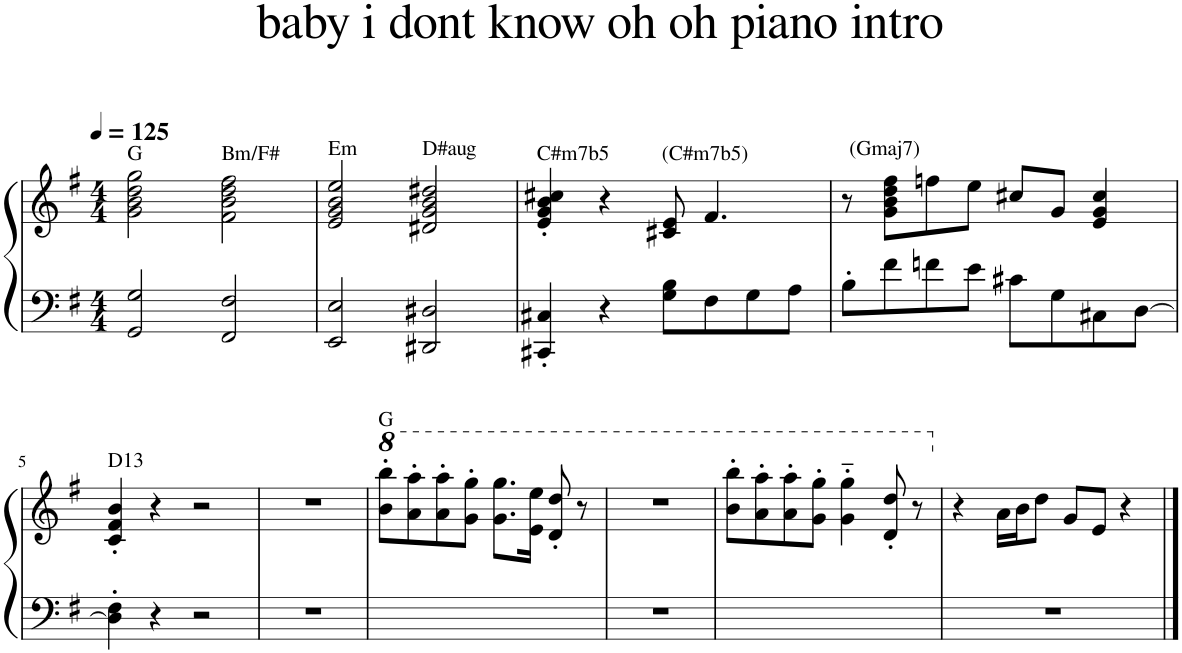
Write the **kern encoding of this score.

**kern	**kern
*part1	*part1
*staff2	*staff1
*I"Piano	*
*I'Pno.	*
*clefF4	*clefG2
*k[f#]	*k[f#]
*M4/4	*M4/4
*MM125	*MM125
=1	=1
!	!LO:TX:a:t=G
2GG/ 2G/	2g\ 2b\ 2dd\ 2gg\
!	!LO:TX:a:t=Bm/F#
2FF#/ 2F#/	2f#\ 2b\ 2dd\ 2ff#\
=2	=2
!	!LO:TX:a:t=Em
2EE/ 2E/	2e/ 2g/ 2b/ 2ee/
!	!LO:TX:a:t=D#aug
2DD#X/ 2D#X/	2d#X/ 2g/ 2b/ 2dd#X/
=3	=3
!	!LO:TX:a:t=C#m7b5
4CC#X/' 4C#X/'	4e/' 4g/' 4b/' 4cc#X/'
4r	4r
!	!LO:TX:a:t=(C#m7b5)
8G\ 8B\L	8c#X/ 8e/
8F#\	4.f#/
8G\	.
8A\J	.
=4	=4
8B'\L	8r
!	!LO:TX:a:t=(Gmaj7)
8f#\	8g\ 8b\ 8dd\ 8ff#\L
8fn\	8ffn\
8e\J	8ee\J
8c#X\L	8cc#X/L
8G\	8g/J
8C#X\	4e/ 4g/ 4cc#/
[8D\J	.
!!LO:LB:g=z
=5	=5
!	!LO:TX:a:t=D13
4D\]' 4F#\'	4c/' 4f#/' 4b/'
4r	4r
2r	2r
=6	=6
1r	1r
=7	=7
*	*8va
!	!LO:TX:a:t=G
1ryy	8bb\' 8bbb\'L
.	8aa\' 8aaa\'
.	8aa\' 8aaa\'
.	8gg\' 8ggg\'J
.	8.gg\ 8.ggg\L
.	16ee\ 16eee\Jk
.	8dd/' 8ddd/'
.	8r
=8	=8
1r	1r
=9	=9
1ryy	8bb\' 8bbb\'L
.	8aa\' 8aaa\'
.	8aa\' 8aaa\'
.	8gg\' 8ggg\'J
.	4gg\'~ 4ggg\'~
.	8dd/' 8ddd/'
.	8r
=10	=10
*	*X8va
1r	4r
.	16a\LL
.	16b\J
.	8dd\J
.	8g/L
.	8e/J
.	4r
==	==
*-	*-
